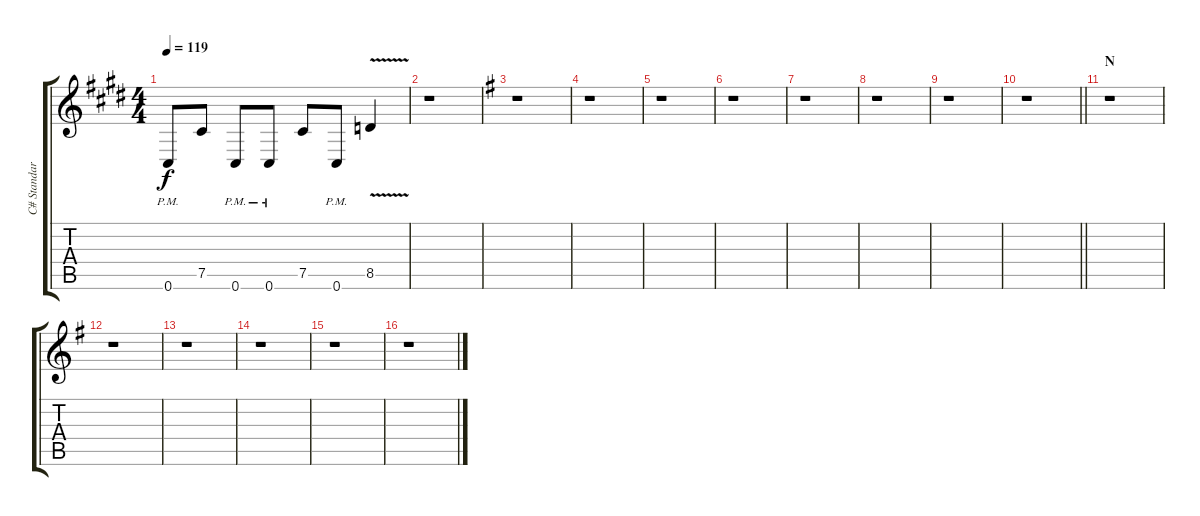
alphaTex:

\track ("C# Standard Tuning Distortion" "C# Standar") {instrument distortionguitar}
\staff {score tabs}
\tuning (Db4 Ab3 E3 B2 Gb2 Db2) {hide}
\ts (4 4)
\tempo 119
\clef g2
\ks e
0.6{pm}.8{dy f} 7.5.8 0.6{pm}.8 0.6{pm}.8 7.5.8 0.6{pm}.8 8.5{v}.4 |
r.1 |
\ks g
r.1 |
r.1 |
r.1 |
r.1 |
r.1 |
r.1 |
r.1 |
\barLineRight lightlight
r.1 |
\section ("" "N")
r.1 |
r.1 |
r.1 |
r.1 |
r.1 |
r.1
